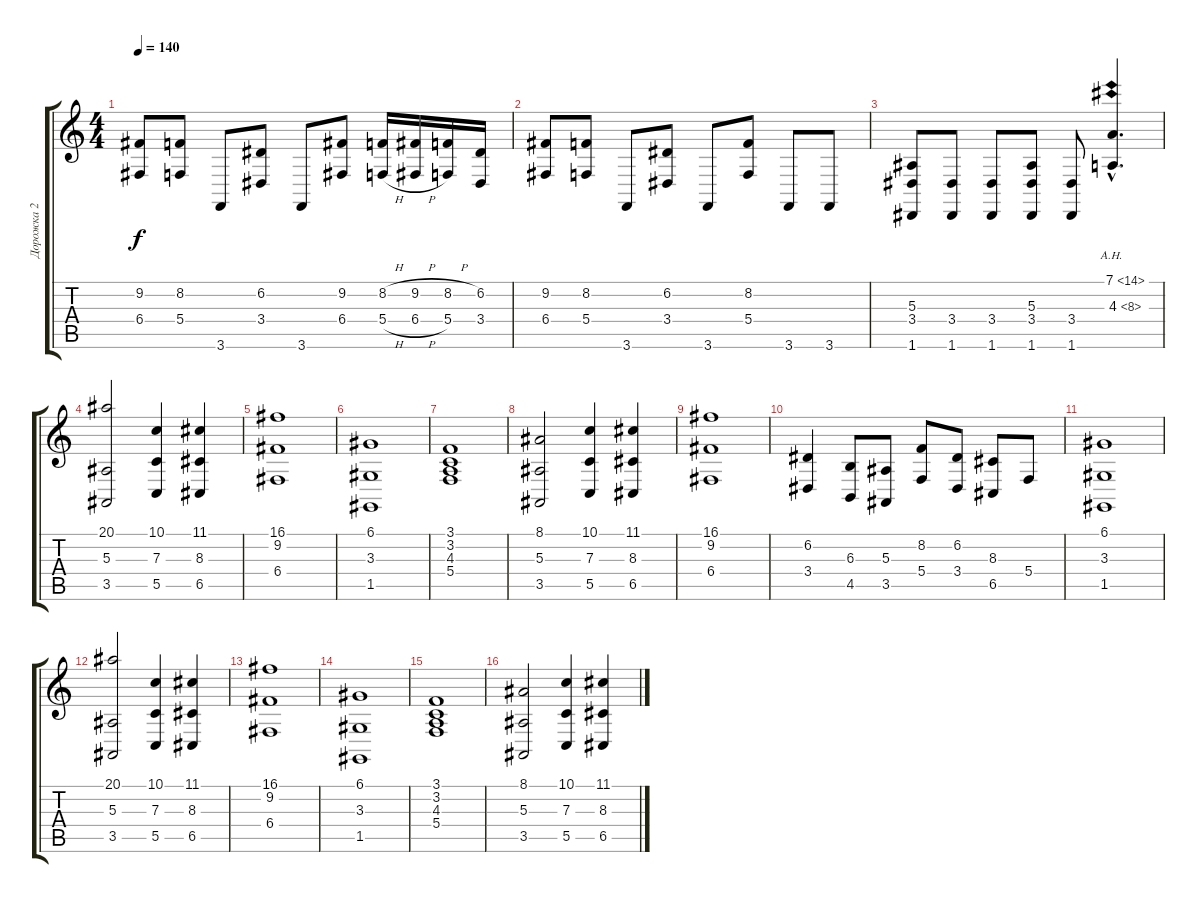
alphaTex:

\track ("Дорожка 2" "Дорожка 2") {instrument stringensemble1}
\staff {score tabs}
\tuning (D4 A3 F3 C3 G2 D2) {hide}
\ts (4 4)
\tempo 140
\clef g2
\ks c
(9.2 6.4).8{dy f} (8.2 5.4).8 3.6.8 (6.2 3.4).8 3.6.8 (9.2 6.4).8 (8.2{h} 5.4{h}).16 (9.2{h} 6.4{h}).16 (8.2{h} 5.4).16 (6.2 3.4).16 |
(9.2 6.4).8 (8.2 5.4).8 3.6.8 (6.2 3.4).8 3.6.8 (8.2 5.4).8 3.6.8 3.6.8 |
(5.3 3.4 1.6).8 (3.4 1.6).8 (3.4 1.6).8 (5.3 3.4 1.6).8 (3.4 1.6).8 (7.1{ah 7 hac} 4.3{ah 4 hac}).4{d} |
(20.1 5.3 3.5).2 (10.1 7.3 5.5).4 (11.1 8.3 6.5).4 |
(16.1 9.2 6.4).1 |
(6.1 3.3 1.5).1 |
(3.1 3.2 4.3 5.4).1 |
(8.1 5.3 3.5).2 (10.1 7.3 5.5).4 (11.1 8.3 6.5).4 |
(16.1 9.2 6.4).1 |
(6.2 3.4).4 (6.3 4.5).8 (5.3 3.5).8 (8.2 5.4).8 (6.2 3.4).8 (8.3 6.5).8 5.4.8 |
(6.1 3.3 1.5).1 |
(20.1 5.3 3.5).2 (10.1 7.3 5.5).4 (11.1 8.3 6.5).4 |
(16.1 9.2 6.4).1 |
(6.1 3.3 1.5).1 |
(3.1 3.2 4.3 5.4).1 |
(8.1 5.3 3.5).2 (10.1 7.3 5.5).4 (11.1 8.3 6.5).4
